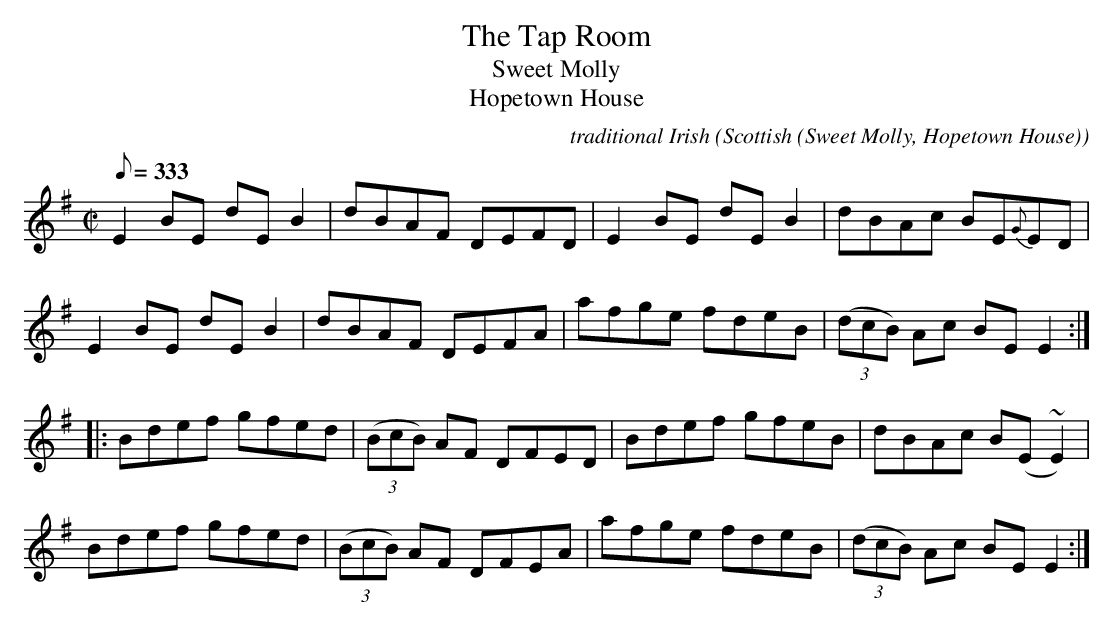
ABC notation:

X:1
T:The Tap Room
T:Sweet Molly
T:Hopetown House
C:traditional Irish
O:Scottish (Sweet Molly, Hopetown House)
L:1/8
Q:333
M:C|
K:Eminor
E2 BE dE B2|dBAF DEFD|E2 BE dE B2|dBAc BE{G}ED|
E2 BE dE B2|dBAF DEFA|afge fdeB|(3(dcB) Ac BE E2:|
|:Bdef gfed|(3(BcB) AF DFED|Bdef gfeB|dBAc B(E ~E2)|
Bdef gfed|(3(BcB) AF DFEA|afge fdeB|(3(dcB) Ac BE E2:|
